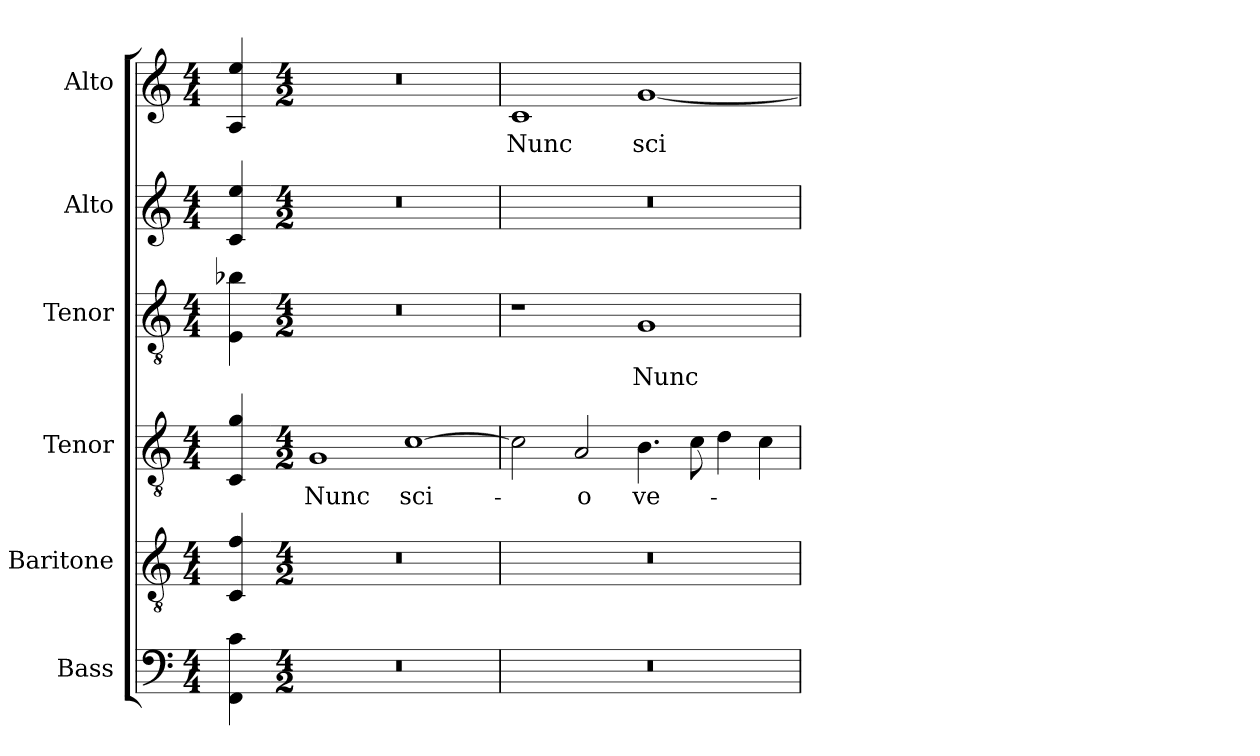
**kern	**kern	**kern	**text	**kern	**text	**kern	**kern	**text
*part6	*part5	*part4	*part4	*part3	*part3	*part2	*part1	*part1
*staff6	*staff5	*staff4	*staff4	*staff3	*staff3	*staff2	*staff1	*staff1
*I"Bass	*I"Baritone	*I"Tenor	*	*I"Tenor	*	*I"Alto	*I"Alto	*
*I'B.	*I'Bar.	*I'T2.	*	*I'T1.	*	*I'A2.	*I'A1.	*
!!LO:PB:g=z
*clefF4	*clefGv2	*clefGv2	*	*clefGv2	*	*clefG2	*clefG2	*
*	*ITrd7c12	*ITrd7c12	*	*ITrd7c12	*	*	*	*
*k[]	*k[]	*k[]	*	*k[]	*	*k[]	*k[]	*
*C:	*C:	*C:	*	*C:	*	*C:	*C:	*
*M4/4	*M4/4	*M4/4	*	*M4/4	*	*M4/4	*M4/4	*
=	=	=	=	=	=	=	=	=
4FFi\ 4ci	4CCi/ 4Fi	4CCi/ 4Gi	.	4EEi\ 4B-Xi	.	4ci/ 4eei	4Ai/ 4eei	.
=1-	=1-	=1-	=1-	=1-	=1-	=1-	=1-	=1-
*M4/2	*M4/2	*M4/2	*	*M4/2	*	*M4/2	*M4/2	*
!LO:N:vis=1	!LO:N:vis=1	!	!	!	!	!	!	!
!	!	!	!LO:LY:b:color=#000000	!LO:N:vis=1	!	!LO:N:vis=1	!LO:N:vis=1	!
0r	0r	1GGi	Nunc	0r	.	0r	0r	.
!	!	!	!LO:LY:b:color=#000000	!	!	!	!	!
.	.	[1Ci	sci-	.	.	.	.	.
=2	=2	=2	=2	=2	=2	=2	=2	=2
!LO:N:vis=1	!LO:N:vis=1	!	!	!	!	!LO:N:vis=1	!	!
!	!	!	!	!	!	!	!	!LO:LY:b:color=#000000
0r	0r	2Ci\]	.	1r	.	0r	1ci	Nunc
!	!	!	!LO:LY:b:color=#000000	!	!	!	!	!
.	.	2AAi/	-o	.	.	.	.	.
!	!	!	!LO:LY:b:color=#000000	!	!	!	!	!
!	!	!	!	!	!LO:LY:b:color=#000000	!	!	!
!	!	!	!	!	!	!	!	!LO:LY:b:color=#000000
.	.	4.BBi\	ve-	1GGi	Nunc	.	[1gi	sci-
.	.	8Ci\	.	.	.	.	.	.
.	.	4Di\	.	.	.	.	.	.
.	.	4Ci\	.	.	.	.	.	.
=	=	=	=	=	=	=	=	=
*-	*-	*-	*-	*-	*-	*-	*-	*-
